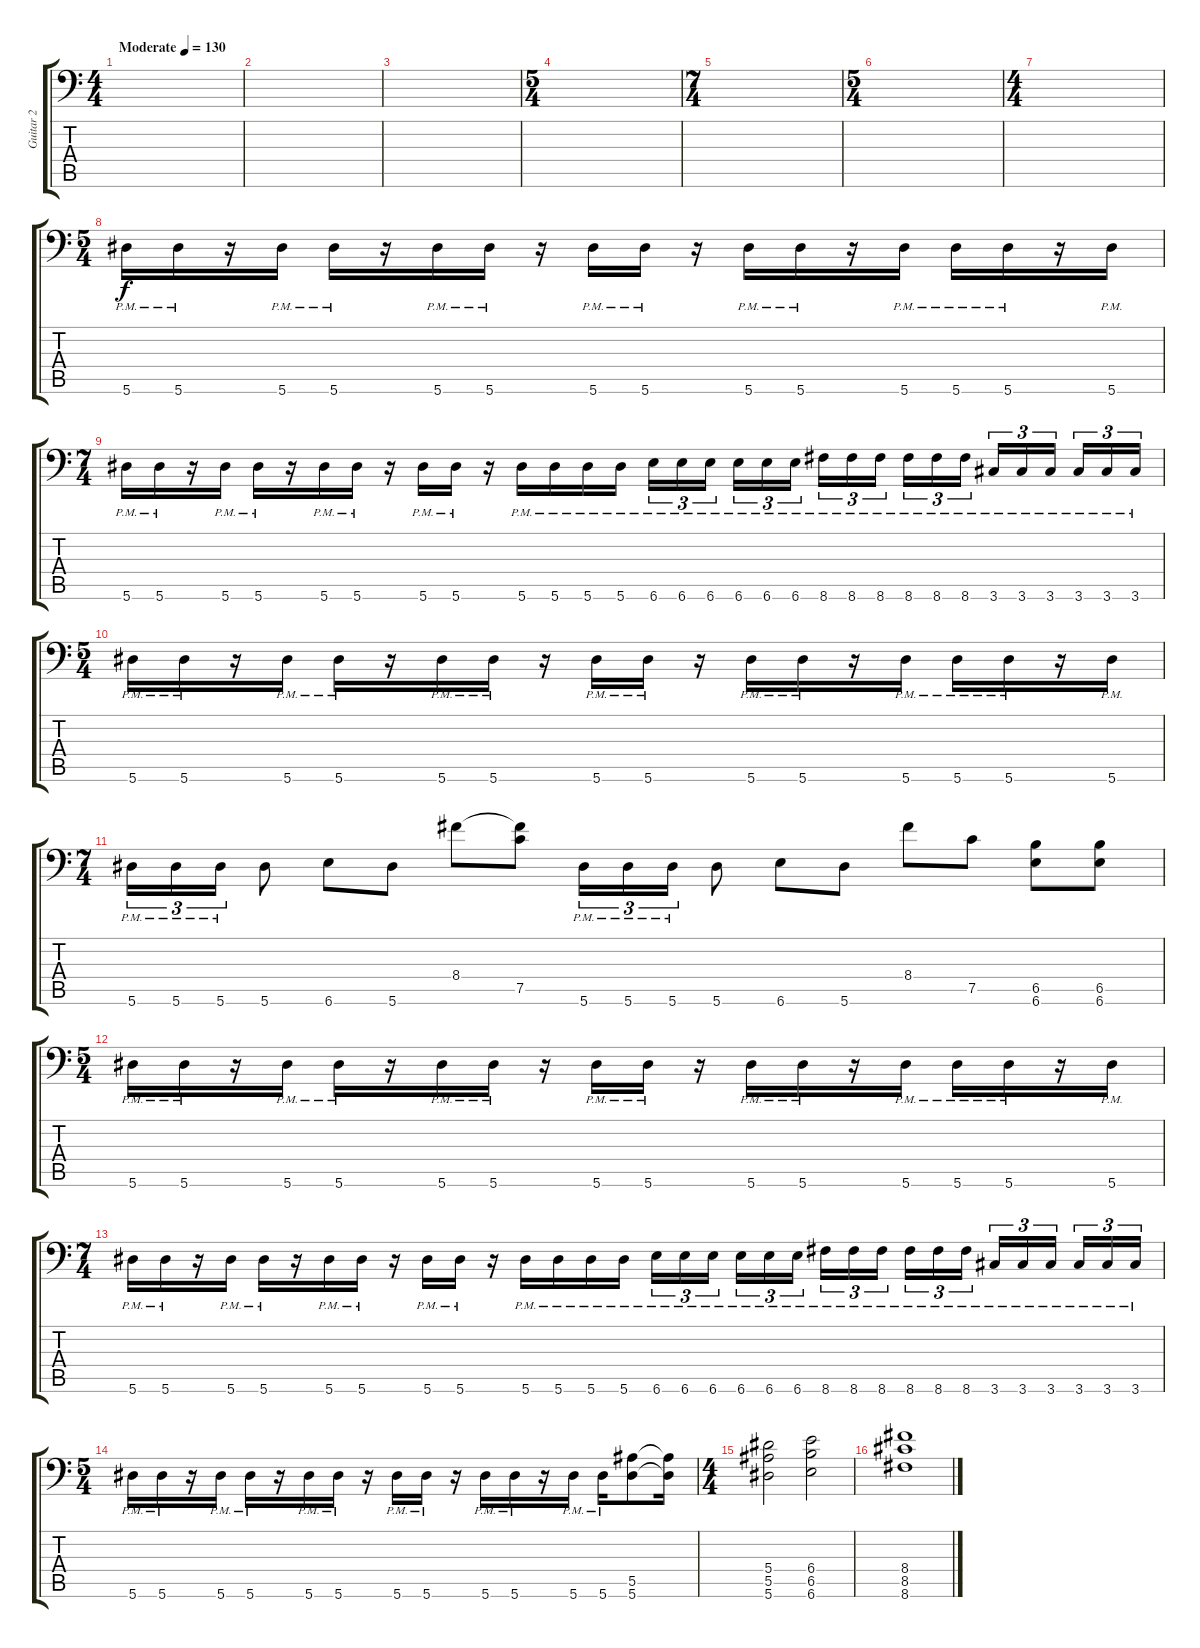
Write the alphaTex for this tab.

\track ("Guitar 2" "Guitar 2") {instrument distortionguitar}
\staff {score tabs}
\tuning (C4 G3 Eb3 Bb2 F2 Bb1) {hide}
\ts (4 4)
\tempo (130 "Moderate")
\clef f4
\ks c
|
|
|
\ts (5 4)
|
\ts (7 4)
|
\ts (5 4)
|
\ts (4 4)
|
\ts (5 4)
5.6{pm}.16 5.6{pm}.16 r.16 5.6{pm}.16 5.6{pm}.16 r.16 5.6{pm}.16 5.6{pm}.16 r.16 5.6{pm}.16 5.6{pm}.16 r.16 5.6{pm}.16 5.6{pm}.16 r.16 5.6{pm}.16 5.6{pm}.16 5.6{pm}.16 r.16 5.6{pm}.16 |
\ts (7 4)
5.6{pm}.16 5.6{pm}.16 r.16 5.6{pm}.16 5.6{pm}.16 r.16 5.6{pm}.16 5.6{pm}.16 r.16 5.6{pm}.16 5.6{pm}.16 r.16 5.6{pm}.16 5.6{pm}.16 5.6{pm}.16 5.6{pm}.16 6.6{pm}.16{tu (3 2)} 6.6{pm}.16{tu (3 2)} 6.6{pm}.16{tu (3 2) beam splitsecondary} 6.6{pm}.16{tu (3 2)} 6.6{pm}.16{tu (3 2)} 6.6{pm}.16{tu (3 2)} 8.6{pm}.16{tu (3 2)} 8.6{pm}.16{tu (3 2)} 8.6{pm}.16{tu (3 2) beam splitsecondary} 8.6{pm}.16{tu (3 2)} 8.6{pm}.16{tu (3 2)} 8.6{pm}.16{tu (3 2)} 3.6{pm}.16{tu (3 2)} 3.6{pm}.16{tu (3 2)} 3.6{pm}.16{tu (3 2) beam splitsecondary} 3.6{pm}.16{tu (3 2)} 3.6{pm}.16{tu (3 2)} 3.6{pm}.16{tu (3 2)} |
\ts (5 4)
5.6{pm}.16 5.6{pm}.16 r.16 5.6{pm}.16 5.6{pm}.16 r.16 5.6{pm}.16 5.6{pm}.16 r.16 5.6{pm}.16 5.6{pm}.16 r.16 5.6{pm}.16 5.6{pm}.16 r.16 5.6{pm}.16 5.6{pm}.16 5.6{pm}.16 r.16 5.6{pm}.16 |
\ts (7 4)
5.6{pm}.16{tu (3 2)} 5.6{pm}.16{tu (3 2)} 5.6{pm}.16{tu (3 2)} 5.6.8 6.6.8 5.6.8 8.4.8 (8.4{t} 7.5).8 5.6{pm}.16{tu (3 2)} 5.6{pm}.16{tu (3 2)} 5.6{pm}.16{tu (3 2)} 5.6.8 6.6.8 5.6.8 8.4.8 7.5.8 (6.5 6.6).8 (6.5 6.6).8 |
\ts (5 4)
5.6{pm}.16 5.6{pm}.16 r.16 5.6{pm}.16 5.6{pm}.16 r.16 5.6{pm}.16 5.6{pm}.16 r.16 5.6{pm}.16 5.6{pm}.16 r.16 5.6{pm}.16 5.6{pm}.16 r.16 5.6{pm}.16 5.6{pm}.16 5.6{pm}.16 r.16 5.6{pm}.16 |
\ts (7 4)
5.6{pm}.16 5.6{pm}.16 r.16 5.6{pm}.16 5.6{pm}.16 r.16 5.6{pm}.16 5.6{pm}.16 r.16 5.6{pm}.16 5.6{pm}.16 r.16 5.6{pm}.16 5.6{pm}.16 5.6{pm}.16 5.6{pm}.16 6.6{pm}.16{tu (3 2)} 6.6{pm}.16{tu (3 2)} 6.6{pm}.16{tu (3 2) beam splitsecondary} 6.6{pm}.16{tu (3 2)} 6.6{pm}.16{tu (3 2)} 6.6{pm}.16{tu (3 2)} 8.6{pm}.16{tu (3 2)} 8.6{pm}.16{tu (3 2)} 8.6{pm}.16{tu (3 2) beam splitsecondary} 8.6{pm}.16{tu (3 2)} 8.6{pm}.16{tu (3 2)} 8.6{pm}.16{tu (3 2)} 3.6{pm}.16{tu (3 2)} 3.6{pm}.16{tu (3 2)} 3.6{pm}.16{tu (3 2) beam splitsecondary} 3.6{pm}.16{tu (3 2)} 3.6{pm}.16{tu (3 2)} 3.6{pm}.16{tu (3 2)} |
\ts (5 4)
5.6{pm}.16 5.6{pm}.16 r.16 5.6{pm}.16 5.6{pm}.16 r.16 5.6{pm}.16 5.6{pm}.16 r.16 5.6{pm}.16 5.6{pm}.16 r.16 5.6{pm}.16 5.6{pm}.16 r.16 5.6{pm}.16 5.6{pm}.16 (5.5 5.6).8 (5.5{t} 5.6{t}).16 |
\ts (4 4)
(5.4 5.5 5.6).2 (6.4 6.5 6.6).2 |
(8.4 8.5 8.6).1
